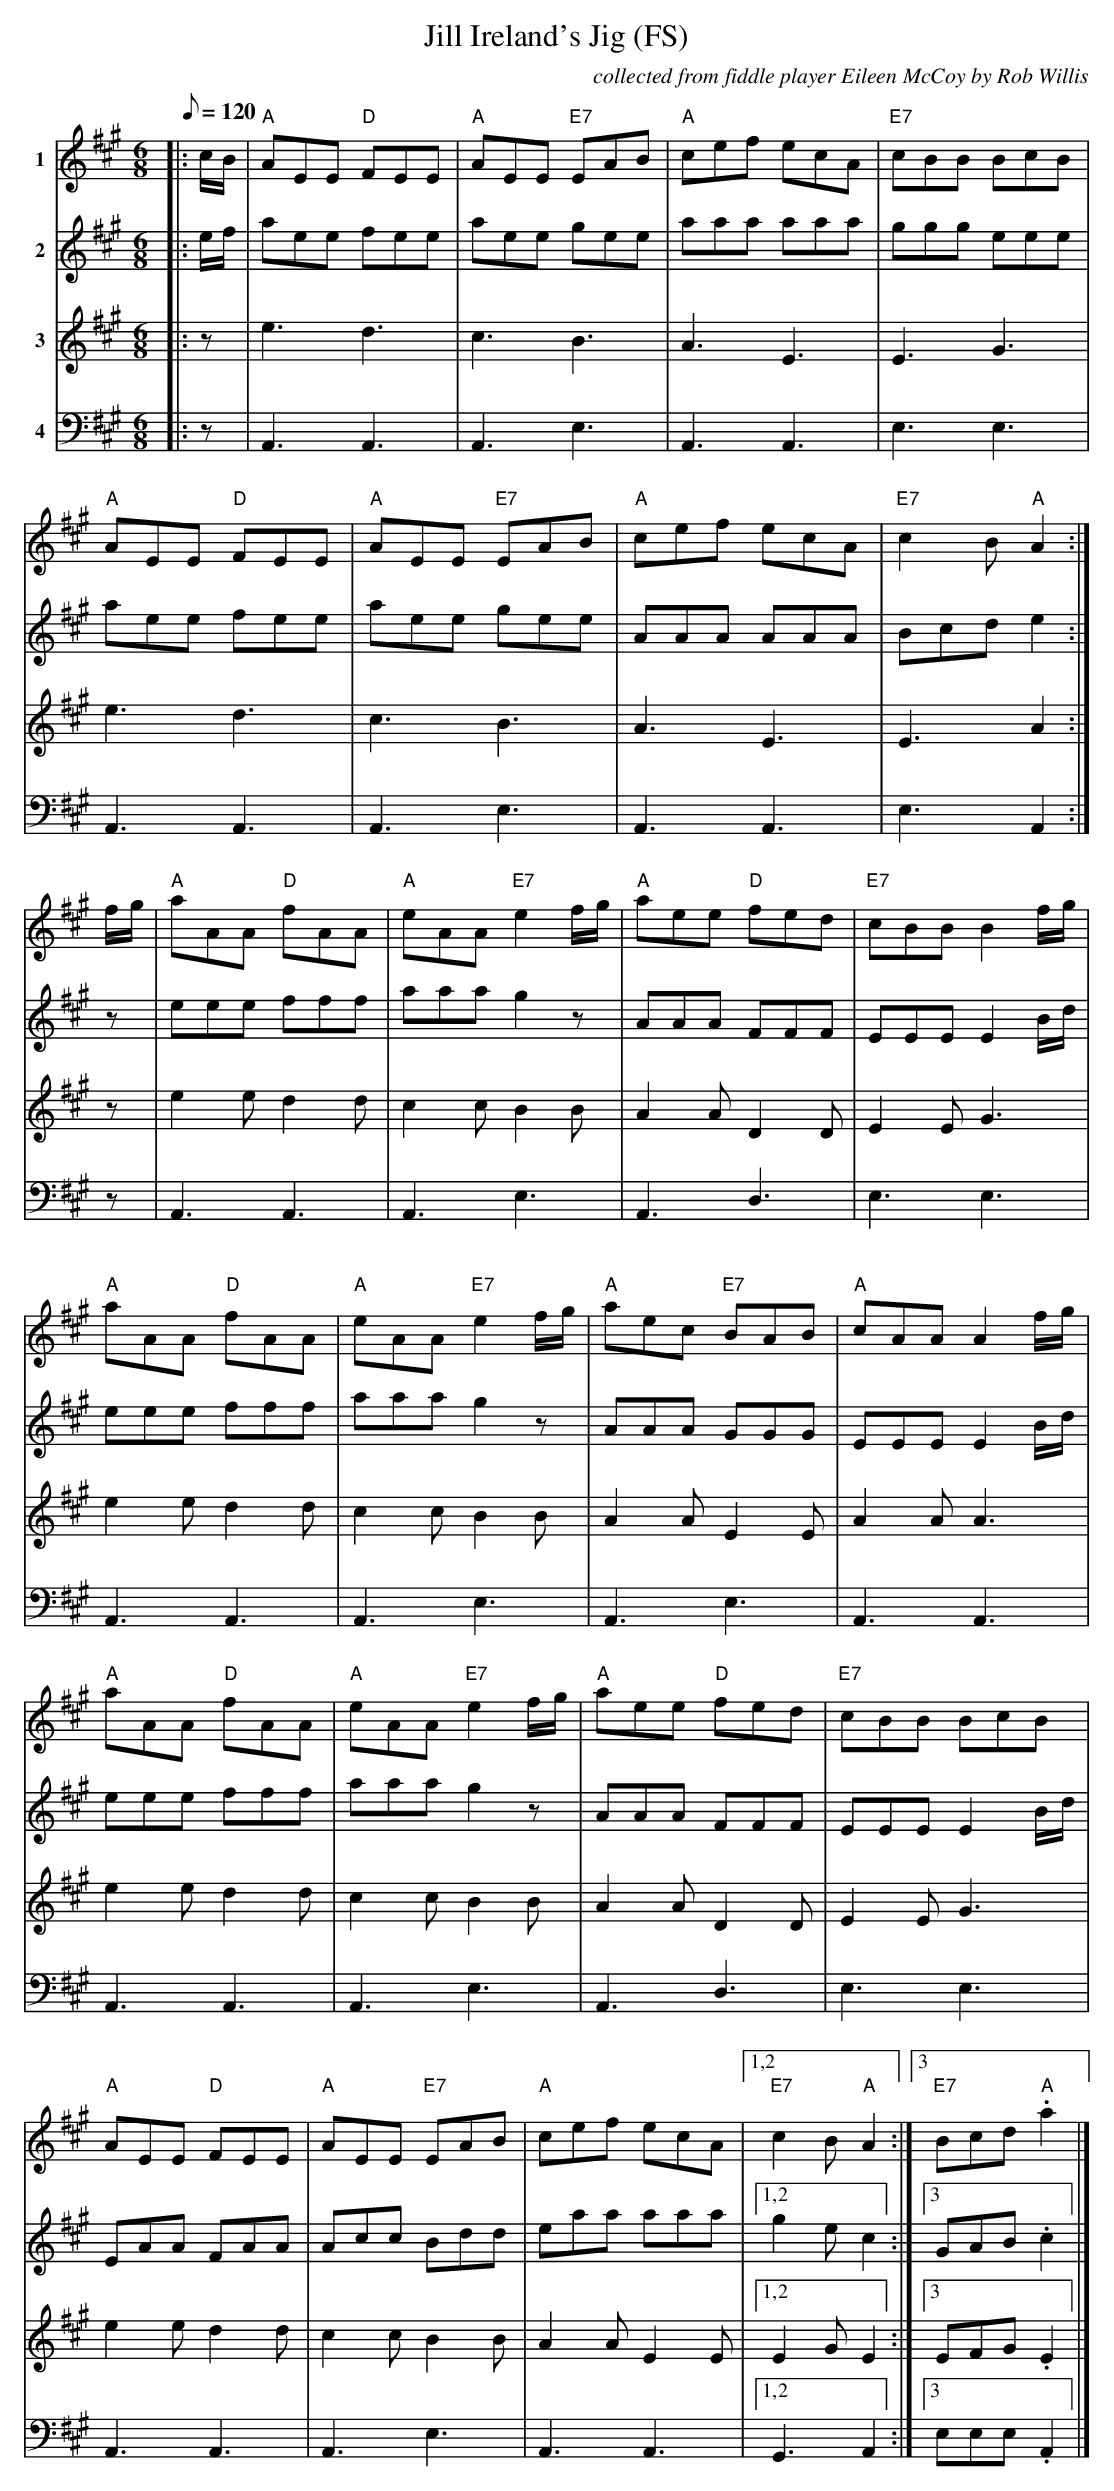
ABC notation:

X:1
T:Jill Ireland's Jig (FS)
C:collected from fiddle player Eileen McCoy by Rob Willis
M:6/8
L:1/8
Q:120
K:A
V:1 name=1
|:c/B/|"A"AEE "D"FEE|"A"AEE "E7"EAB|"A"cef ecA|"E7"cBB BcB|
"A"AEE "D"FEE|"A"AEE "E7"EAB|"A"cef ecA|"E7"c2B "A" A2:|
f/g/|"A"aAA "D"fAA|"A"eAA "E7"e2f/g/|"A"aee "D"fed|"E7"cBB B2f/g/|
"A"aAA "D"fAA|"A"eAA "E7"e2f/g/|"A"aec "E7"BAB|"A"cAA A2f/g/|
"A"aAA "D"fAA|"A"eAA "E7"e2f/g/|"A"aee "D"fed|"E7"cBB BcB|
"A"AEE "D"FEE|"A"AEE "E7"EAB|"A"cef ecA|1,2"E7"c2B "A" A2:|3"E7"Bcd "A" .a2|]
V:2 name=2
|:e/f/|aee fee|aee gee|aaa aaa|ggg eee|
aee fee|aee gee|AAA AAA|Bcde2:|
z|eee fff|aaa g2z|AAA FFF|EEE E2B/d/|
eee fff|aaa g2z|AAA GGG|EEE E2B/d/|
eee fff|aaa g2z|AAA FFF|EEE E2B/d/|
EAA FAA|Acc Bdd|eaa aaa|1,2g2e c2:|3GAB .c2|]
V:3 name=3
|:z|e3d3|c3B3|A3E3|E3G3|
e3d3|c3B3|A3E3|E3A2:|
z|e2ed2d|c2cB2B|A2AD2D|E2EG3|
e2ed2d|c2cB2B|A2AE2E|A2AA3|
e2ed2d|c2cB2B|A2AD2D|E2EG3|
e2ed2d|c2cB2B|A2AE2E|1,2E2GE2:|3EFG.E2|]
V:4 clef=bass name=4
|:z|A,,3A,,3|A,,3E,3|A,,3A,,3|E,3E,3|
A,,3A,,3|A,,3E,3|A,,3A,,3|E,3A,,2:|
z|A,,3A,,3|A,,3E,3|A,,3D,3|E,3E,3|
A,,3A,,3|A,,3E,3|A,,3E,3|A,,3A,,3|
A,,3A,,3|A,,3E,3|A,,3D,3|E,3E,3|
A,,3A,,3|A,,3E,3|A,,3A,,3|1,2G,,3A,,2:|3E,E,E, .A,,2|]
